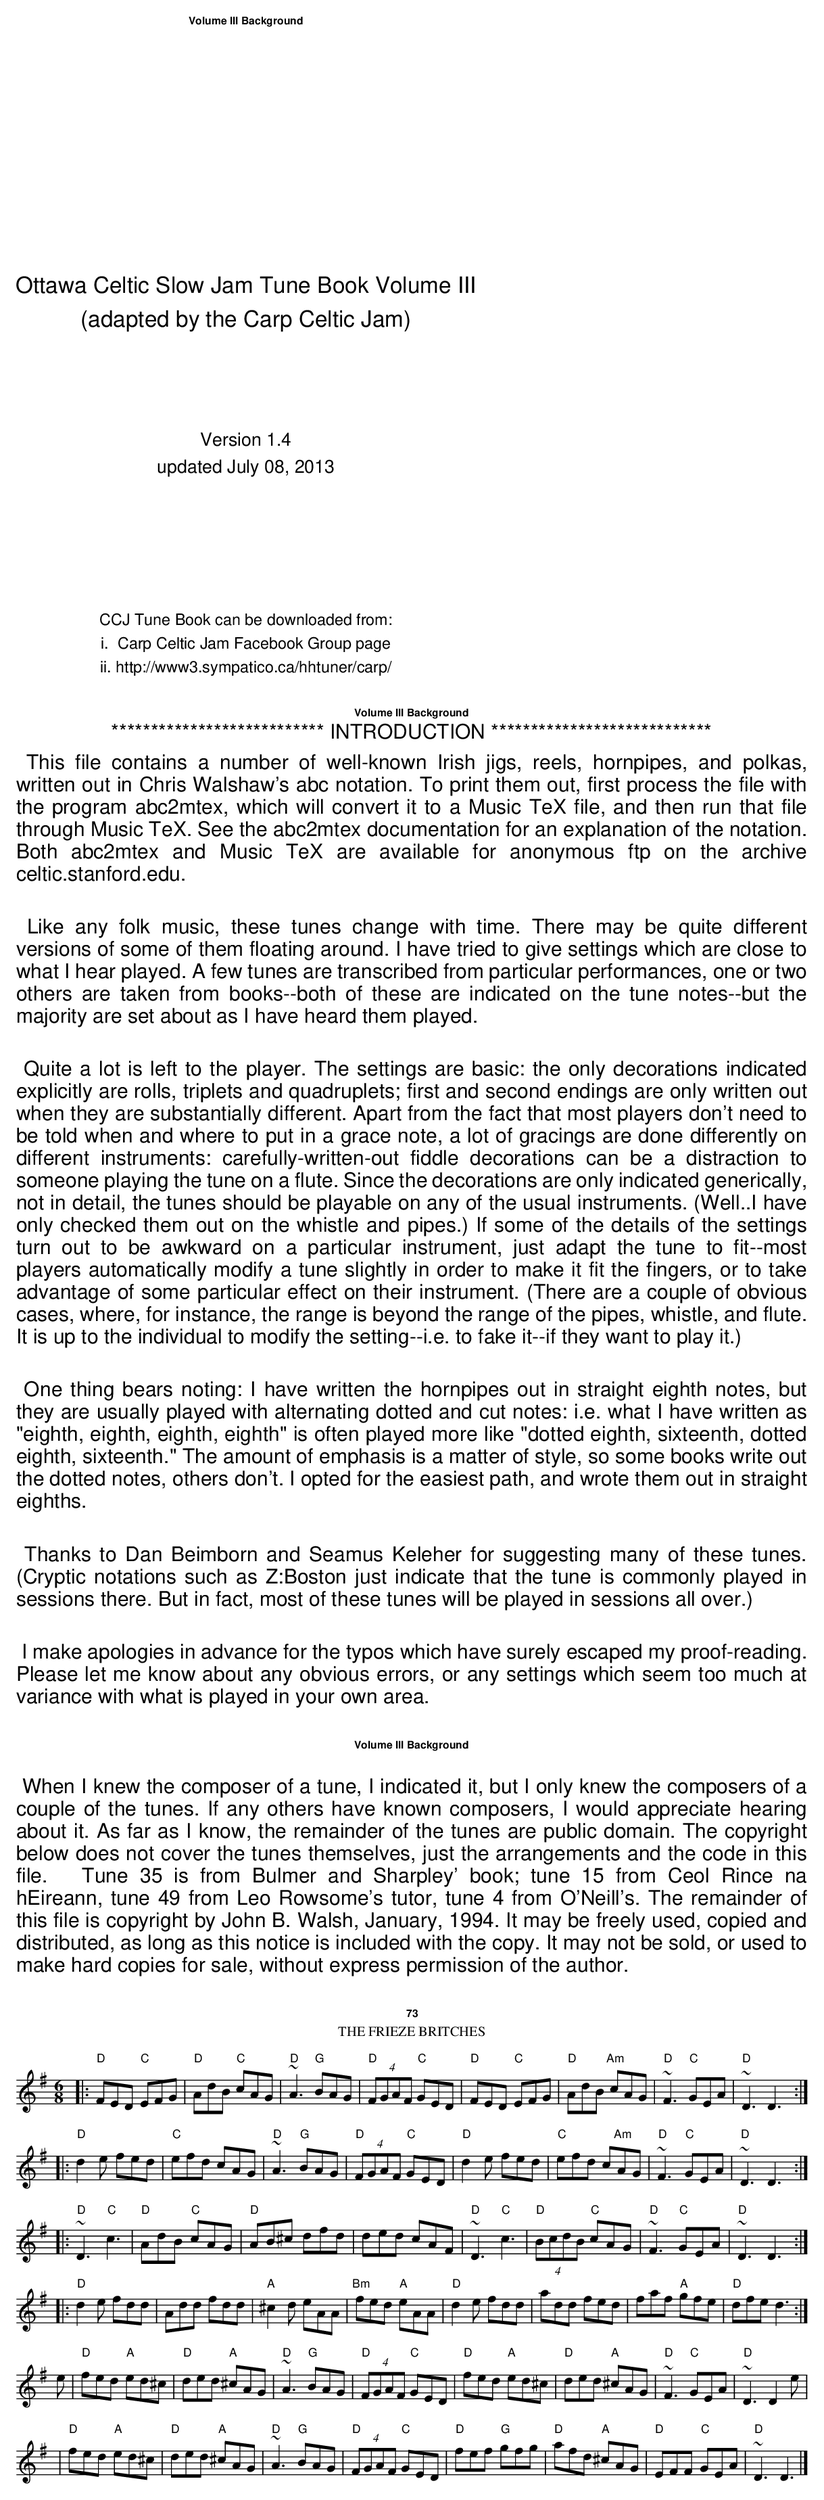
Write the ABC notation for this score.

X:1
T:The Frieze Britches
M:6/8
L:1/8
K:Dmix
|:"D"FED "C"EFG|"D"AdB "C"cAG|"D"~A3 "G"BAG|"D"(4FGAF "C"GED|"D"FED "C"EFG| \
"D"AdB "Am"cAG|"D"~F3 "C"GEA|"D"~D3 D3:|
|:"D"d2 e fed|"C"efd cAG|"D"~A3 "G"BAG|"D"(4FGAF "C"GED|"D"d2 e fed| \
"C"efd c"Am"AG|"D"~F3 "C"GEA|"D"~D3 D3:|
|:"D"~D3 "C"c3|"D"AdB "C"cAG|"D"AB^c dfd|ded cAF|"D"~D3 "C"c3|"D"(4BcdB "C"cAG| \
"D"~F3 "C"GEA|"D"~D3 D3:|
|:"D"d2 e fdd|Add fdd|"A"^c2 d eAA|"Bm"fed "A"eAA|"D"d2 e fdd| \
add fed|faf "A"gfe|"D"dfe d3:|
e|"D"fed "A"ed^c|"D"ded "A"^cAG|"D"~A3 "G"BAG|"D"(4FGAF "C"GED|"D"fed "A"ed^c| \
"D"ded "A"^cAG|"D"~F3 "C"GEA|"D"~D3 D2 e|
|"D"fed "A"ed^c|"D"ded "A"^cAG|"D"~A3 "G"BAG|"D"(4FGAF "C"GED|"D"fef "G"gfg| \
"D"afd "A"^cAG|"D"EFF "C"GEA|"D"~D3 D3|]
